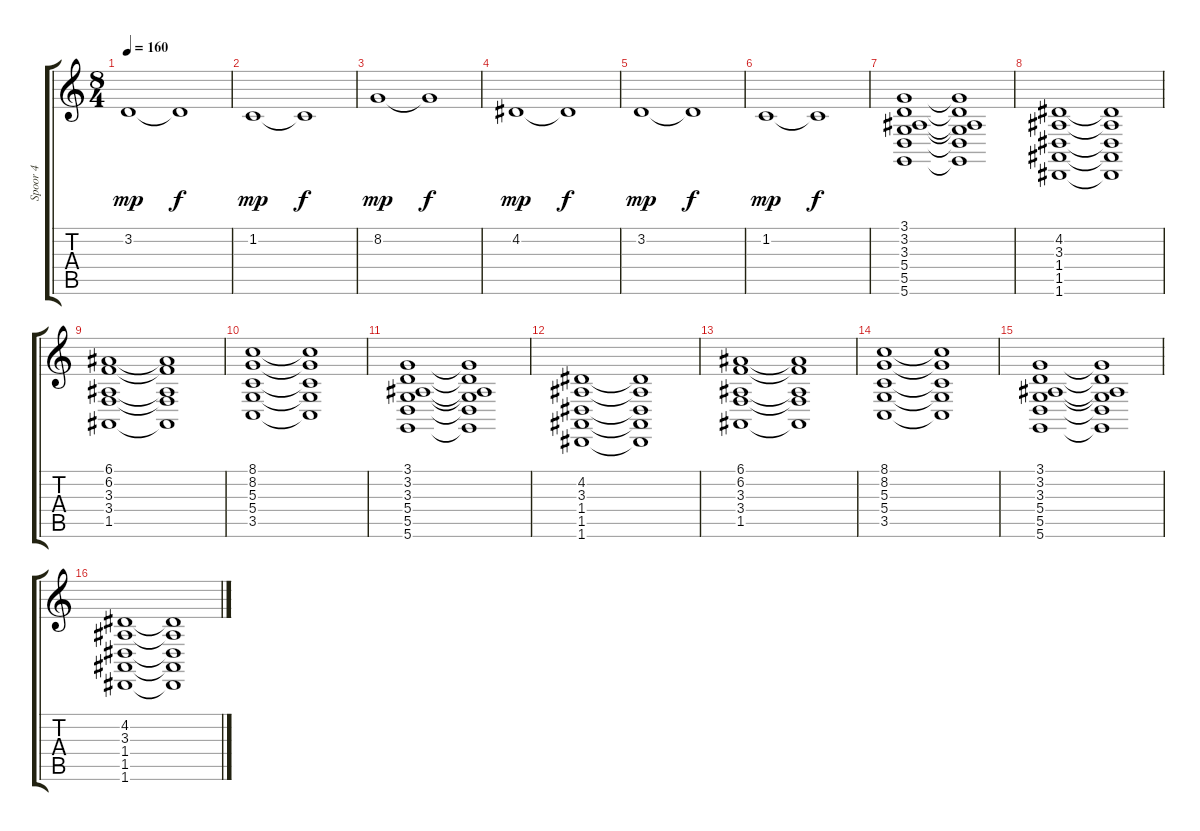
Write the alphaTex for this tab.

\track ("Spoor 4" "Spoor 4") {instrument choiraahs}
\staff {score tabs}
\tuning (E4 B3 G3 D3 A2 D2) {hide}
\ts (8 4)
\tempo 160
\clef g2
\ks c
3.2.1{dy mp} 3.2{t}.1{dy f} |
1.2.1{dy mp} 1.2{t}.1{dy f} |
8.2.1{dy mp} 8.2{t}.1{dy f} |
4.2.1{dy mp} 4.2{t}.1{dy f} |
3.2.1{dy mp} 3.2{t}.1{dy f} |
1.2.1{dy mp} 1.2{t}.1{dy f} |
(3.1 3.2 3.3 5.4 5.5 5.6).1 (3.1{t} 3.2{t} 3.3{t} 5.4{t} 5.5{t} 5.6{t}).1 |
(4.2 3.3 1.4 1.5 1.6).1 (4.2{t} 3.3{t} 1.4{t} 1.5{t} 1.6{t}).1 |
(6.1 6.2 3.3 3.4 1.5).1 (6.1{t} 6.2{t} 3.3{t} 3.4{t} 1.5{t}).1 |
(8.1 8.2 5.3 5.4 3.5).1 (8.1{t} 8.2{t} 5.3{t} 5.4{t} 3.5{t}).1 |
(3.1 3.2 3.3 5.4 5.5 5.6).1 (3.1{t} 3.2{t} 3.3{t} 5.4{t} 5.5{t} 5.6{t}).1 |
(4.2 3.3 1.4 1.5 1.6).1 (4.2{t} 3.3{t} 1.4{t} 1.5{t} 1.6{t}).1 |
(6.1 6.2 3.3 3.4 1.5).1 (6.1{t} 6.2{t} 3.3{t} 3.4{t} 1.5{t}).1 |
(8.1 8.2 5.3 5.4 3.5).1 (8.1{t} 8.2{t} 5.3{t} 5.4{t} 3.5{t}).1 |
(3.1 3.2 3.3 5.4 5.5 5.6).1 (3.1{t} 3.2{t} 3.3{t} 5.4{t} 5.5{t} 5.6{t}).1 |
(4.2 3.3 1.4 1.5 1.6).1 (4.2{t} 3.3{t} 1.4{t} 1.5{t} 1.6{t}).1
